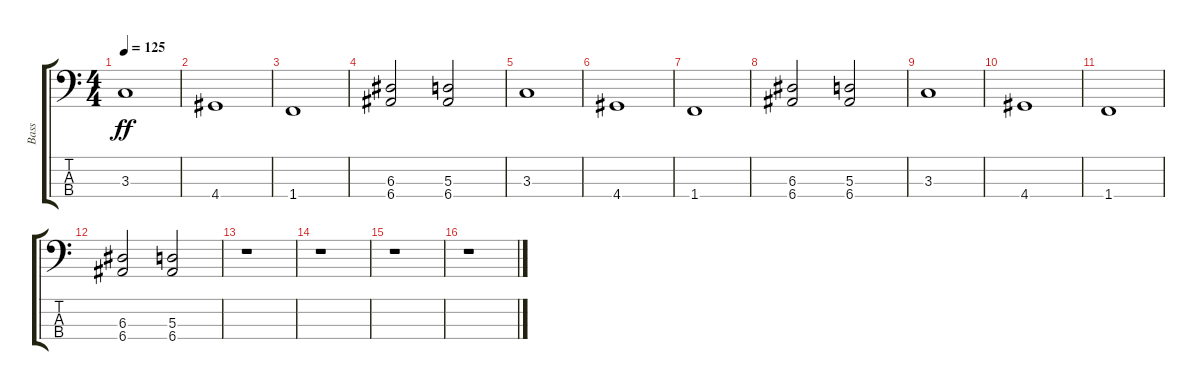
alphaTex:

\track ("Bass" "Bass") {instrument electricbassfinger}
\staff {score tabs}
\tuning (G2 D2 A1 E1) {hide}
\ts (4 4)
\tempo 125
\clef f4
\ks c
3.3.1{dy ff} |
4.4.1 |
1.4.1 |
(6.3 6.4).2 (5.3 6.4).2 |
3.3.1 |
4.4.1 |
1.4.1 |
(6.3 6.4).2 (5.3 6.4).2 |
3.3.1 |
4.4.1 |
1.4.1 |
(6.3 6.4).2 (5.3 6.4).2 |
r.1 |
r.1 |
r.1 |
r.1
